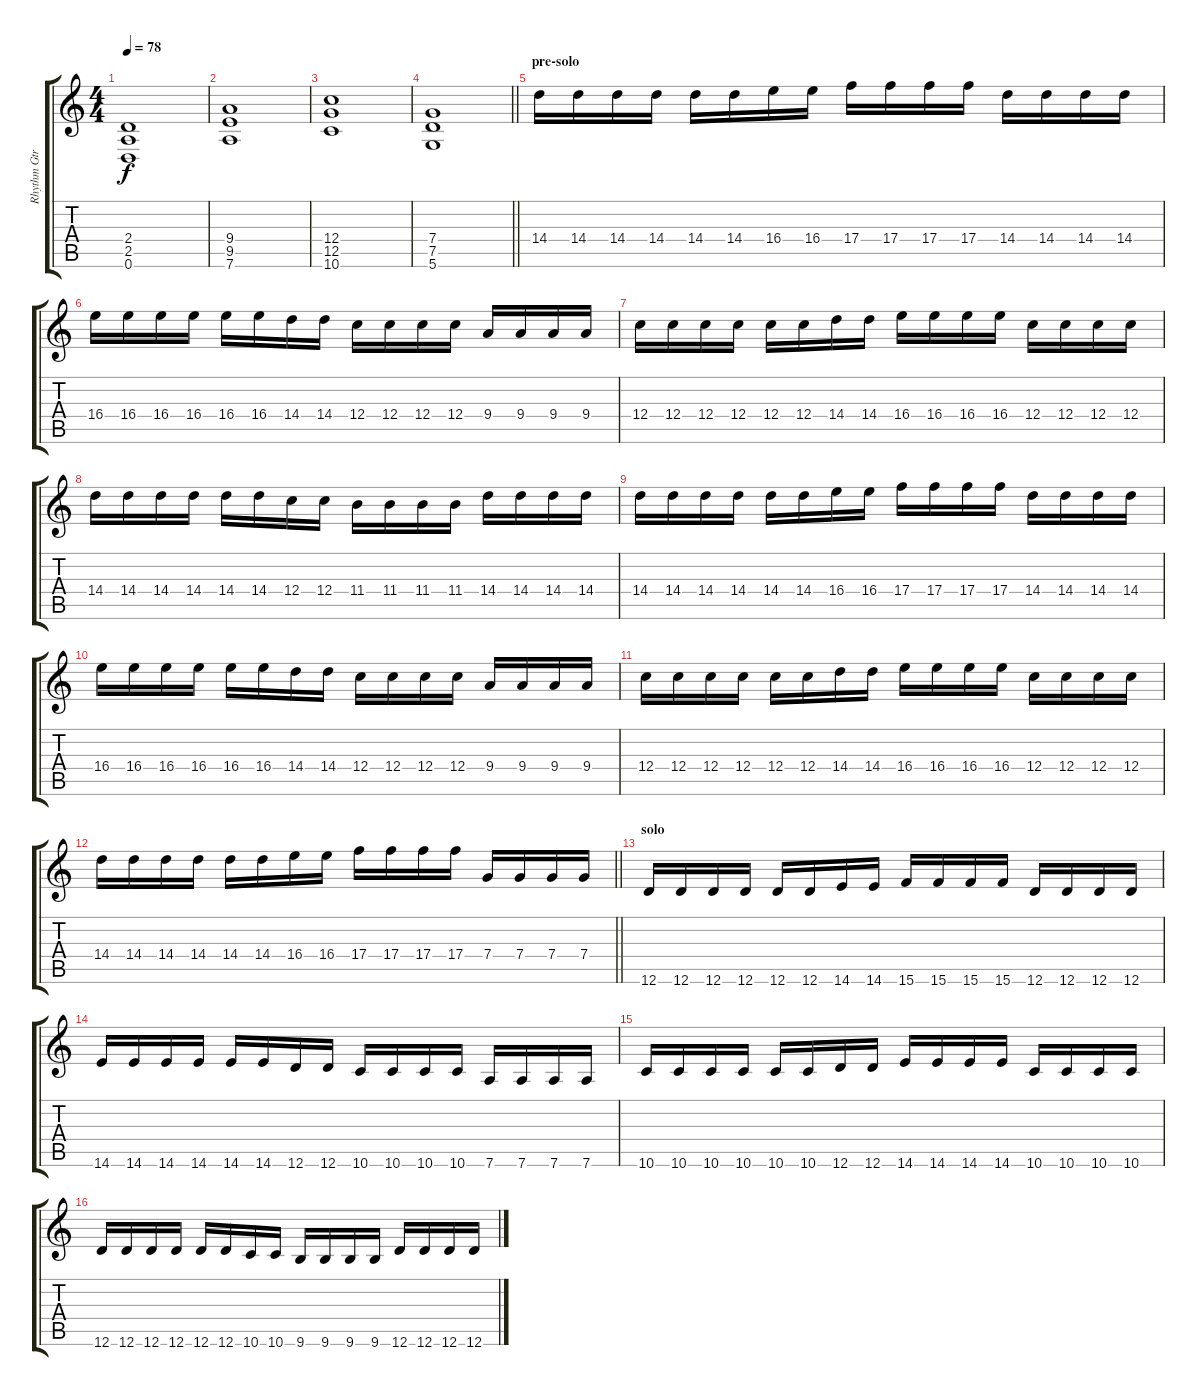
\track ("Rhythm Gtr" "Rhythm Gtr") {instrument distortionguitar}
\staff {score tabs}
\tuning (D4 A3 F3 C3 G2 D2) {hide}
\ts (4 4)
\tempo 78
\clef g2
\ks c
(2.4 2.5 0.6).1{dy f} |
(9.4 9.5 7.6).1 |
(12.4 12.5 10.6).1 |
\barLineRight lightlight
(7.4 7.5 5.6).1 |
\section ("" "pre-solo")
14.4.16 14.4.16 14.4.16 14.4.16 14.4.16 14.4.16 16.4.16 16.4.16 17.4.16 17.4.16 17.4.16 17.4.16 14.4.16 14.4.16 14.4.16 14.4.16 |
16.4.16 16.4.16 16.4.16 16.4.16 16.4.16 16.4.16 14.4.16 14.4.16 12.4.16 12.4.16 12.4.16 12.4.16 9.4.16 9.4.16 9.4.16 9.4.16 |
12.4.16 12.4.16 12.4.16 12.4.16 12.4.16 12.4.16 14.4.16 14.4.16 16.4.16 16.4.16 16.4.16 16.4.16 12.4.16 12.4.16 12.4.16 12.4.16 |
14.4.16 14.4.16 14.4.16 14.4.16 14.4.16 14.4.16 12.4.16 12.4.16 11.4.16 11.4.16 11.4.16 11.4.16 14.4.16 14.4.16 14.4.16 14.4.16 |
14.4.16 14.4.16 14.4.16 14.4.16 14.4.16 14.4.16 16.4.16 16.4.16 17.4.16 17.4.16 17.4.16 17.4.16 14.4.16 14.4.16 14.4.16 14.4.16 |
16.4.16 16.4.16 16.4.16 16.4.16 16.4.16 16.4.16 14.4.16 14.4.16 12.4.16 12.4.16 12.4.16 12.4.16 9.4.16 9.4.16 9.4.16 9.4.16 |
12.4.16 12.4.16 12.4.16 12.4.16 12.4.16 12.4.16 14.4.16 14.4.16 16.4.16 16.4.16 16.4.16 16.4.16 12.4.16 12.4.16 12.4.16 12.4.16 |
\barLineRight lightlight
14.4.16 14.4.16 14.4.16 14.4.16 14.4.16 14.4.16 16.4.16 16.4.16 17.4.16 17.4.16 17.4.16 17.4.16 7.4.16 7.4.16 7.4.16 7.4.16 |
\section ("" "solo")
12.6.16 12.6.16 12.6.16 12.6.16 12.6.16 12.6.16 14.6.16 14.6.16 15.6.16 15.6.16 15.6.16 15.6.16 12.6.16 12.6.16 12.6.16 12.6.16 |
14.6.16 14.6.16 14.6.16 14.6.16 14.6.16 14.6.16 12.6.16 12.6.16 10.6.16 10.6.16 10.6.16 10.6.16 7.6.16 7.6.16 7.6.16 7.6.16 |
10.6.16 10.6.16 10.6.16 10.6.16 10.6.16 10.6.16 12.6.16 12.6.16 14.6.16 14.6.16 14.6.16 14.6.16 10.6.16 10.6.16 10.6.16 10.6.16 |
12.6.16 12.6.16 12.6.16 12.6.16 12.6.16 12.6.16 10.6.16 10.6.16 9.6.16 9.6.16 9.6.16 9.6.16 12.6.16 12.6.16 12.6.16 12.6.16
